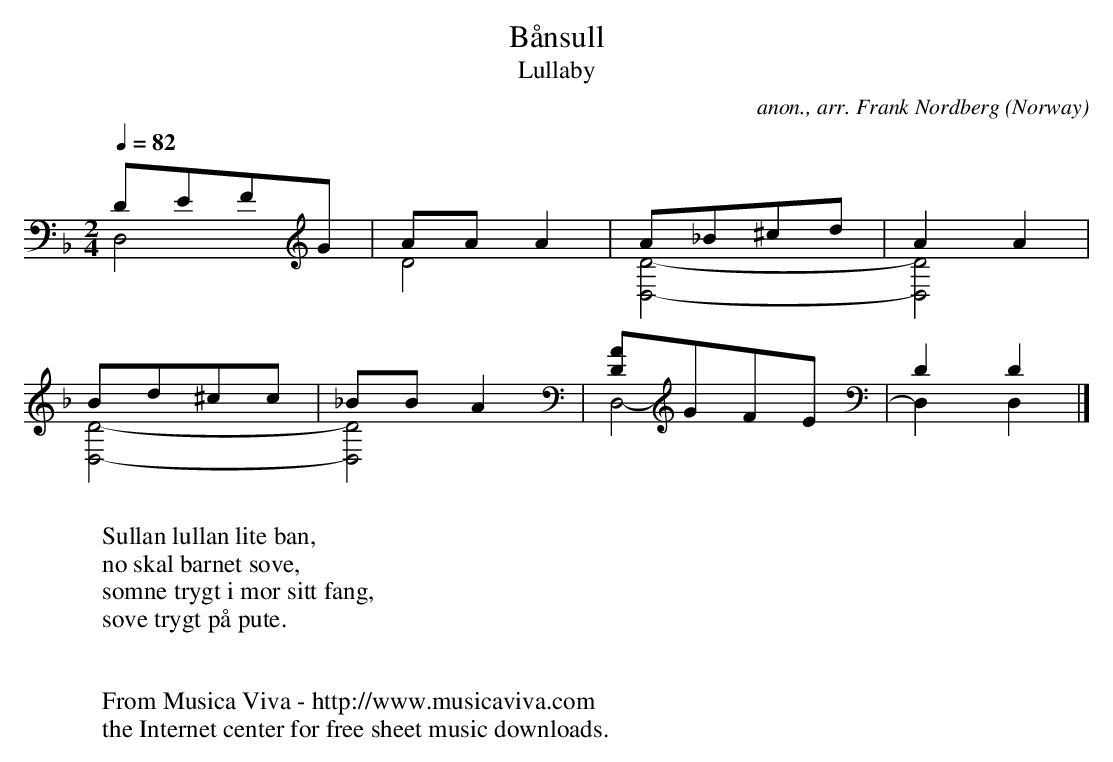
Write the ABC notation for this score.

X:1
T:B\aansull
T:Lullaby
C:anon., arr. Frank Nordberg
O:Norway
V:1 Program 1 25 up %Acoustic guitar
V:2 Program 1 25 merge down %Acoustic guitar
M:2/4
L:1/8
Q:1/4=82
K:Dm
V:1
DEFG|AAA2|A_B^cd|A2A2|
V:2
D,4|D4|[D,4-D4-]|[D,4D4]|
V:1
Bd^cc|_BBA2|[DA]GFE|D2D2|]
V:2
[D,4-D4-]|[D,4D4]|D,4-|D,2D,2|]
W:
W:Sullan lullan lite ban,
W:no skal barnet sove,
W:somne trygt i mor sitt fang,
W:sove trygt p\aa pute.
W:
W:
W:  From Musica Viva - http://www.musicaviva.com
W:  the Internet center for free sheet music downloads.
